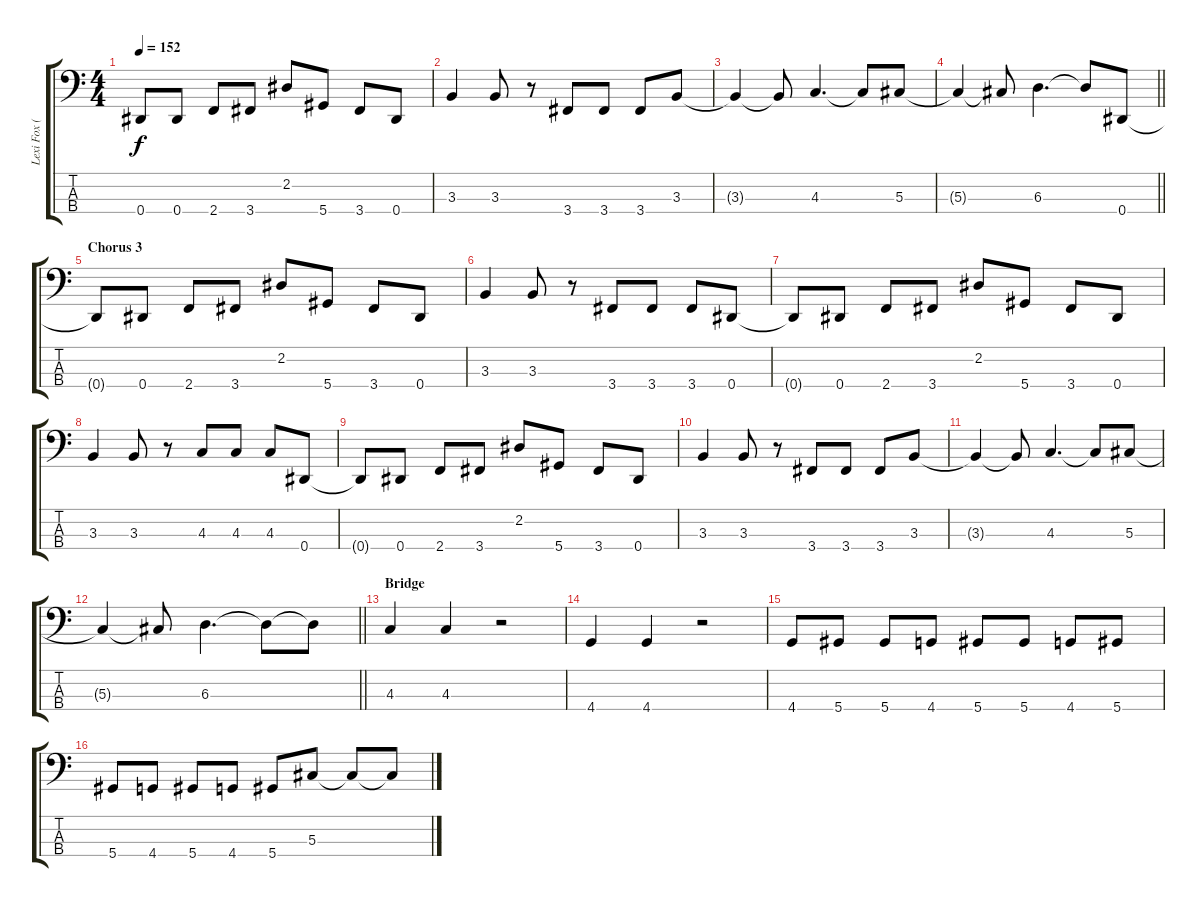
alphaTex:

\track ("Lexi Fox (Bass)" "Lexi Fox (") {instrument electricbassfinger}
\staff {score tabs}
\tuning (Gb2 Db2 Ab1 Eb1) {hide}
\ts (4 4)
\tempo 152
\clef f4
\ks c
0.4{t}.8{dy f} 0.4.8 2.4.8 3.4.8 2.2.8 5.4.8 3.4.8 0.4.8 |
3.3.4 3.3.8 r.8 3.4.8 3.4.8 3.4.8 3.3.8 |
3.3{t}.4 3.3{t}.8 4.3.4{d} 4.3{t}.8 5.3.8 |
\barLineRight lightlight
5.3{t}.4 5.3{t}.8 6.3.4{d} 6.3{t}.8 0.4.8 |
\section ("" "Chorus 3")
0.4{t}.8 0.4.8 2.4.8 3.4.8 2.2.8 5.4.8 3.4.8 0.4.8 |
3.3.4 3.3.8 r.8 3.4.8 3.4.8 3.4.8 0.4.8 |
0.4{t}.8 0.4.8 2.4.8 3.4.8 2.2.8 5.4.8 3.4.8 0.4.8 |
3.3.4 3.3.8 r.8 4.3.8 4.3.8 4.3.8 0.4.8 |
0.4{t}.8 0.4.8 2.4.8 3.4.8 2.2.8 5.4.8 3.4.8 0.4.8 |
3.3.4 3.3.8 r.8 3.4.8 3.4.8 3.4.8 3.3.8 |
3.3{t}.4 3.3{t}.8 4.3.4{d} 4.3{t}.8 5.3.8 |
\barLineRight lightlight
5.3{t}.4 5.3{t}.8 6.3.4{d} 6.3{t}.8 6.3{t}.8 |
\section ("" "Bridge")
4.3.4 4.3.4 r.2 |
4.4.4 4.4.4 r.2 |
4.4.8 5.4.8 5.4.8 4.4.8 5.4.8 5.4.8 4.4.8 5.4.8 |
5.4.8 4.4.8 5.4.8 4.4.8 5.4.8 5.3.8 5.3{t}.8 5.3{t}.8
